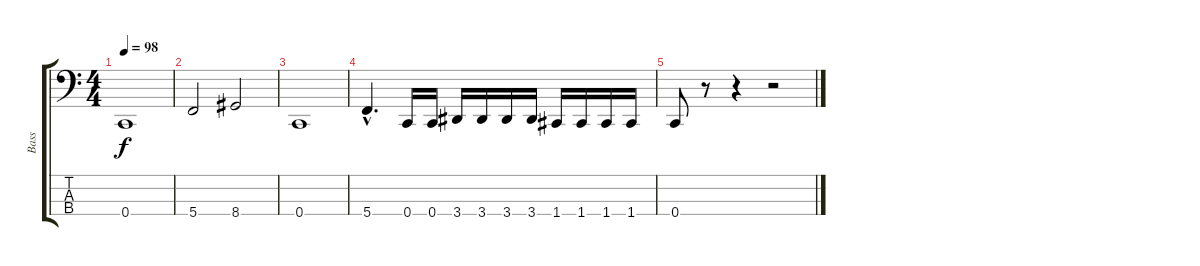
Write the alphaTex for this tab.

\track ("Bass" "Bass") {instrument electricbasspick}
\staff {score tabs}
\tuning (F2 C2 G1 C1) {hide}
\ts (4 4)
\tempo 98
\clef f4
\ks c
0.4.1{dy f} |
5.4.2 8.4.2 |
0.4.1 |
5.4{hac}.4{d} 0.4.16 0.4.16 3.4.16 3.4.16 3.4.16 3.4.16 1.4.16 1.4.16 1.4.16 1.4.16 |
0.4.8 r.8 r.4 r.2
